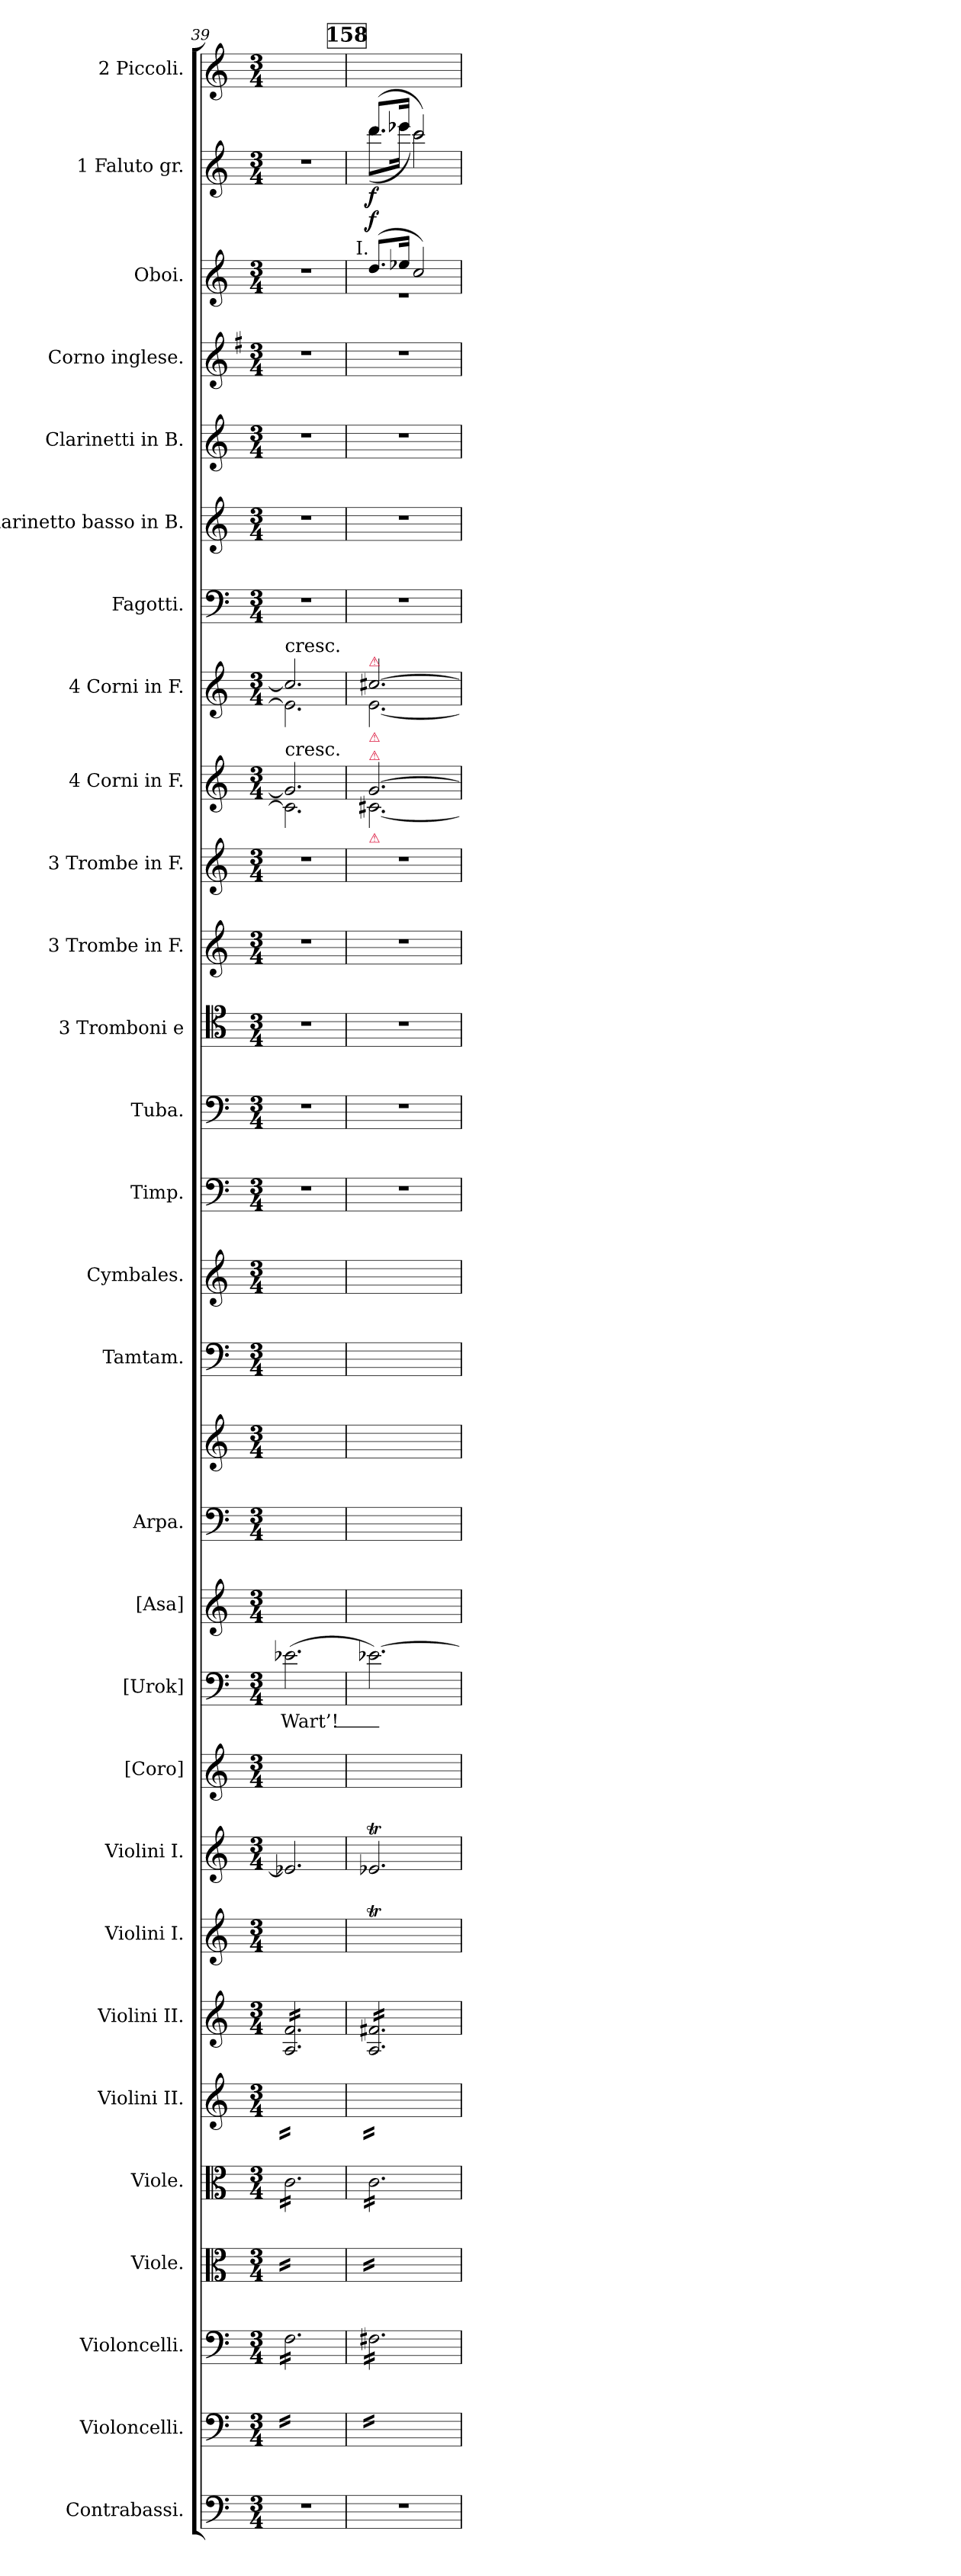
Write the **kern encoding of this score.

**kern	**kern	**kern	**kern	**kern	**kern	**kern	**kern	**kern	**kern	**kern	**text	**kern	**kern	**kern	**kern	**kern	**kern	**kern	**kern	**kern	**kern	**kern	**kern	**kern	**kern	**kern	**kern	**kern	**dynam	**kern	**dynam	**kern
*part29	*part28	*part27	*part26	*part25	*part24	*part23	*part22	*part21	*part20	*part19	*part19	*part18	*part17	*part17	*part16	*part15	*part14	*part13	*part12	*part11	*part10	*part9	*part8	*part7	*part6	*part5	*part4	*part3	*part3	*part2	*part2	*part1
*staff30	*staff29	*staff28	*staff27	*staff26	*staff25	*staff24	*staff23	*staff22	*staff21	*staff20	*staff20	*staff19	*staff18	*staff17	*staff16	*staff15	*staff14	*staff13	*staff12	*staff11	*staff10	*staff9	*staff8	*staff7	*staff6	*staff5	*staff4	*staff3	*staff3	*staff2	*staff2	*staff1
*I"Contrabassi.	*I"Violoncelli.	*I"Violoncelli.	*I"Viole.	*I"Viole.	*I"Violini II.	*I"Violini II.	*I"Violini I.	*I"Violini I.	*I"[Coro]	*I"[Urok]	*	*I"[Asa]	*I"Arpa.	*	*I"Tamtam.	*I"Cymbales.	*I"Timp.	*I"Tuba.	*I"3 Tromboni e	*I"3 Trombe in F.	*I"3 Trombe in F.	*I"4 Corni in F.	*I"4 Corni in F.	*I"Fagotti.	*I"Clarinetto basso in B.	*I"Clarinetti in B.	*I"Corno inglese.	*I"Oboi.	*	*I"1 Faluto gr.	*	*I"2 Piccoli.
*I'C.-B.	*I'Vcll.	*I'Vcll.	*	*	*I'II.	*I'II.	*	*	*	*I'Urok.	*	*I'Asa.	*	*	*I'Tamtam	*I'Cymb.	*I'Timp	*	*I'1.2. Tromb.	*	*I'1.2. Trb. F.	*I'Corni F.	*I'Corni F.	*I'Fag.	*	*I'Cl.B.	*I'Corno ingl.	*I'Ob.	*	*	*	*I'Picc.
*clefF4	*clefF4	*clefF4	*clefC3	*clefC3	*clefG2	*clefG2	*clefG2	*clefG2	*clefG2	*clefF4	*	*clefG2	*clefF4	*clefG2	*clefF4	*clefG2	*clefF4	*clefF4	*clefC4	*clefG2	*clefG2	*clefG2	*clefG2	*clefF4	*clefG2	*clefG2	*clefG2	*clefG2	*	*clefG2	*	*clefG2
*	*	*	*	*	*	*	*	*	*	*	*	*	*	*	*	*	*	*	*	*ITrd-3c-5	*ITrd-3c-5	*ITrd4c7	*ITrd4c7	*	*ITrd1c2	*ITrd1c2	*ITrd4c7	*	*	*	*	*
*k[]	*k[]	*k[]	*k[]	*k[]	*k[]	*k[]	*k[]	*k[]	*k[]	*k[]	*	*k[]	*k[]	*k[]	*k[]	*k[]	*k[]	*k[]	*k[]	*k[b-]	*k[b-]	*k[b-]	*k[b-]	*k[]	*k[b-e-]	*k[b-e-]	*k[]	*k[]	*	*k[]	*	*k[]
*M3/4	*M3/4	*M3/4	*M3/4	*M3/4	*M3/4	*M3/4	*M3/4	*M3/4	*M3/4	*M3/4	*	*M3/4	*M3/4	*M3/4	*M3/4	*M3/4	*M3/4	*M3/4	*M3/4	*M3/4	*M3/4	*M3/4	*M3/4	*M3/4	*M3/4	*M3/4	*M3/4	*M3/4	*	*M3/4	*	*M3/4
=39	=39	=39	=39	=39	=39	=39	=39	=39	=39	=39	=39	=39	=39	=39	=39	=39	=39	=39	=39	=39	=39	=39	=39	=39	=39	=39	=39	=39	=39	=39	=39	=39
*	*	*	*	*	*	*	*	*	*	*	*	*	*	*	*	*	*	*	*	*	*	*^	*^	*	*	*	*	*	*	*	*	*
!	!	!	!	!	!	!	!	!	!	!	!	!	!	!	!	!	!	!	!	!	!	!	!	!LO:TX:t=cresc.	!	!	!	!	!	!	!	!	!	!
!	!	!	!	!	!	!	!	!	!	!	!	!	!	!	!	!	!	!	!	!	!	!LO:TX:t=cresc.	!	!	!	!	!	!	!	!	!	!	!	!
!	!	!	!	!	!	!LO:TX:b:t=sempre cresc.	!	!	!	!	!	!	!	!	!	!	!	!	!	!	!	!	!	!	!	!	!	!	!	!	!	!	!	!
!	!	!	!	!	!LO:TX:b:t=sempre cresc.	!	!	!	!	!	!	!	!	!	!	!	!	!	!	!	!	!	!	!	!	!	!	!	!	!	!	!	!	!
!	!	!	!	!LO:TX:b:t=sempre cresc.	!	!	!	!	!	!	!	!	!	!	!	!	!	!	!	!	!	!	!	!	!	!	!	!	!	!	!	!	!	!
!	!	!	!LO:TX:b:t=sempre cresc.	!	!	!	!	!	!	!	!	!	!	!	!	!	!	!	!	!	!	!	!	!	!	!	!	!	!	!	!	!	!	!
!	!	!LO:TX:b:t=sempre cresc.	!	!	!	!	!	!	!	!	!	!	!	!	!	!	!	!	!	!	!	!	!	!	!	!	!	!	!	!	!	!	!	!
!	!LO:TX:b:t=sempre cresc.	!	!	!	!	!	!	!	!	!	!	!	!	!	!	!	!	!	!	!	!	!	!	!	!	!	!	!	!	!	!	!	!	!
*	*tremolo	*	*	*	*	*	*	*	*	*	*	*	*	*	*	*	*	*	*	*	*	*	*	*	*	*	*	*	*	*	*	*	*	*
*	*	*tremolo	*	*	*	*	*	*	*	*	*	*	*	*	*	*	*	*	*	*	*	*	*	*	*	*	*	*	*	*	*	*	*	*
*	*	*	*tremolo	*	*	*	*	*	*	*	*	*	*	*	*	*	*	*	*	*	*	*	*	*	*	*	*	*	*	*	*	*	*	*
*	*	*	*	*tremolo	*	*	*	*	*	*	*	*	*	*	*	*	*	*	*	*	*	*	*	*	*	*	*	*	*	*	*	*	*	*
*	*	*	*	*	*tremolo	*	*	*	*	*	*	*	*	*	*	*	*	*	*	*	*	*	*	*	*	*	*	*	*	*	*	*	*	*
*	*	*	*	*	*	*tremolo	*	*	*	*	*	*	*	*	*	*	*	*	*	*	*	*	*	*	*	*	*	*	*	*	*	*	*	*
2.r	16F\yyLL	16F\LL	16c\yyLL	16c\LL	16Ayy/ 16fyy/LL	16A/ 16f/LL	2.e-X/yy]	2.e-X/]	2.ryy	[2.e-X\	Wart’!_	2.ryy	2.ryy	2.ryy	2.ryy	2.ryy	2.r	2.r	2.r	2.r	2.r	2.c/]	2.F\]	2.f/]	2.A\]	2.r	2.r	2.r	2.r	2.r	.	2.r	.	2.ryy
.	16F\yy	16F\	16c\yy	16c\	16Ayy/ 16fyy/	16A/ 16f/	.	.	.	.	.	.	.	.	.	.	.	.	.	.	.	.	.	.	.	.	.	.	.	.	.	.	.	.
.	16F\yy	16F\	16c\yy	16c\	16Ayy/ 16fyy/	16A/ 16f/	.	.	.	.	.	.	.	.	.	.	.	.	.	.	.	.	.	.	.	.	.	.	.	.	.	.	.	.
.	16F\yy	16F\	16c\yy	16c\	16Ayy/ 16fyy/	16A/ 16f/	.	.	.	.	.	.	.	.	.	.	.	.	.	.	.	.	.	.	.	.	.	.	.	.	.	.	.	.
.	16F\yy	16F\	16c\yy	16c\	16Ayy/ 16fyy/	16A/ 16f/	.	.	.	.	.	.	.	.	.	.	.	.	.	.	.	.	.	.	.	.	.	.	.	.	.	.	.	.
.	16F\yy	16F\	16c\yy	16c\	16Ayy/ 16fyy/	16A/ 16f/	.	.	.	.	.	.	.	.	.	.	.	.	.	.	.	.	.	.	.	.	.	.	.	.	.	.	.	.
.	16F\yy	16F\	16c\yy	16c\	16Ayy/ 16fyy/	16A/ 16f/	.	.	.	.	.	.	.	.	.	.	.	.	.	.	.	.	.	.	.	.	.	.	.	.	.	.	.	.
.	16F\yy	16F\	16c\yy	16c\	16Ayy/ 16fyy/	16A/ 16f/	.	.	.	.	.	.	.	.	.	.	.	.	.	.	.	.	.	.	.	.	.	.	.	.	.	.	.	.
.	16F\yy	16F\	16c\yy	16c\	16Ayy/ 16fyy/	16A/ 16f/	.	.	.	.	.	.	.	.	.	.	.	.	.	.	.	.	.	.	.	.	.	.	.	.	.	.	.	.
.	16F\yy	16F\	16c\yy	16c\	16Ayy/ 16fyy/	16A/ 16f/	.	.	.	.	.	.	.	.	.	.	.	.	.	.	.	.	.	.	.	.	.	.	.	.	.	.	.	.
.	16F\yy	16F\	16c\yy	16c\	16Ayy/ 16fyy/	16A/ 16f/	.	.	.	.	.	.	.	.	.	.	.	.	.	.	.	.	.	.	.	.	.	.	.	.	.	.	.	.
.	16F\yyJJ	16F\JJ	16c\yyJJ	16c\JJ	16Ayy/ 16fyy/JJ	16A/ 16f/JJ	.	.	.	.	.	.	.	.	.	.	.	.	.	.	.	.	.	.	.	.	.	.	.	.	.	.	.	.
!!LO:REH:place=s1:t=158
=40	=40	=40	=40	=40	=40	=40	=40	=40	=40	=40	=40	=40	=40	=40	=40	=40	=40	=40	=40	=40	=40	=40	=40	=40	=40	=40	=40	=40	=40	=40	=40	=40	=40	=40
*	*	*	*	*	*	*	*	*	*	*	*	*	*	*	*	*	*	*	*	*	*	*	*	*	*	*	*	*	*	*^	*	*^	*	*
!	!	!	!	!	!	!	!	!	!	!	!	!	!	!	!	!	!	!	!	!	!	!	!	!	!	!	!	!	!	!LO:TX:a:rj:t=I.	!	!	!	!	!	!
!	!	!	!	!	!	!	!	!	!	!	!	!	!	!	!	!	!	!	!	!	!	!	!	!LO:TX:a:color=crimson:t=⚠	!	!	!	!	!	!	!	!	!	!	!	!
!	!	!	!	!	!	!	!	!	!	!	!	!	!	!	!	!	!	!	!	!	!	!	!	!LO:TX:b:color=crimson:t=⚠	!	!	!	!	!	!	!	!	!	!	!	!
!	!	!	!	!	!	!	!	!	!	!	!	!	!	!	!	!	!	!	!	!	!	!LO:TX:a:color=crimson:t=⚠	!	!	!	!	!	!	!	!	!	!	!	!	!	!
!	!	!	!	!	!	!	!	!	!	!	!	!	!	!	!	!	!	!	!	!	!	!LO:TX:b:color=crimson:t=⚠	!	!	!	!	!	!	!	!	!	!	!	!	!	!
!	!	!	!	!	!	!	!	!	!	!	!	!	!	!	!	!	!	!	!	!	!	!	!	!	!	!	!	!	!	!	!	!LO:DY:a	!	!	!	!
2.r	16F#X\yyLL	16F#X\LL	16c\yyLL	16c\LL	16Ayy/ 16f#Xyy/LL	16A/ 16f#X/LL	2.e-XT/yy	2.e-XT/	2.ryy	2.e-X\_	.	2.ryy	2.ryy	2.ryy	2.ryy	2.ryy	2.r	2.r	2.r	2.r	2.r	[2.c/	[2.F#X\	[2.f#X/	[2.A\	2.r	2.r	2.r	2.r	(8.dd/L	2.re	f	(8.ddd/L	(8.ddd\L	f	2.ryy
.	16F#X\yy	16F#X\	16c\yy	16c\	16Ayy/ 16f#Xyy/	16A/ 16f#X/	.	.	.	.	.	.	.	.	.	.	.	.	.	.	.	.	.	.	.	.	.	.	.	.	.	.	.	.	.	.
.	16F#X\yy	16F#X\	16c\yy	16c\	16Ayy/ 16f#Xyy/	16A/ 16f#X/	.	.	.	.	.	.	.	.	.	.	.	.	.	.	.	.	.	.	.	.	.	.	.	.	.	.	.	.	.	.
.	16F#X\yy	16F#X\	16c\yy	16c\	16Ayy/ 16f#Xyy/	16A/ 16f#X/	.	.	.	.	.	.	.	.	.	.	.	.	.	.	.	.	.	.	.	.	.	.	.	16ee-X/Jk	.	.	16eee-X/Jk	16eee-X\Jk	.	.
.	16F#X\yy	16F#X\	16c\yy	16c\	16Ayy/ 16f#Xyy/	16A/ 16f#X/	.	.	.	.	.	.	.	.	.	.	.	.	.	.	.	.	.	.	.	.	.	.	.	2cc/)	.	.	2ccc/)	2ccc\)	.	.
.	16F#X\yy	16F#X\	16c\yy	16c\	16Ayy/ 16f#Xyy/	16A/ 16f#X/	.	.	.	.	.	.	.	.	.	.	.	.	.	.	.	.	.	.	.	.	.	.	.	.	.	.	.	.	.	.
.	16F#X\yy	16F#X\	16c\yy	16c\	16Ayy/ 16f#Xyy/	16A/ 16f#X/	.	.	.	.	.	.	.	.	.	.	.	.	.	.	.	.	.	.	.	.	.	.	.	.	.	.	.	.	.	.
.	16F#X\yy	16F#X\	16c\yy	16c\	16Ayy/ 16f#Xyy/	16A/ 16f#X/	.	.	.	.	.	.	.	.	.	.	.	.	.	.	.	.	.	.	.	.	.	.	.	.	.	.	.	.	.	.
.	16F#X\yy	16F#X\	16c\yy	16c\	16Ayy/ 16f#Xyy/	16A/ 16f#X/	.	.	.	.	.	.	.	.	.	.	.	.	.	.	.	.	.	.	.	.	.	.	.	.	.	.	.	.	.	.
.	16F#X\yy	16F#X\	16c\yy	16c\	16Ayy/ 16f#Xyy/	16A/ 16f#X/	.	.	.	.	.	.	.	.	.	.	.	.	.	.	.	.	.	.	.	.	.	.	.	.	.	.	.	.	.	.
.	16F#X\yy	16F#X\	16c\yy	16c\	16Ayy/ 16f#Xyy/	16A/ 16f#X/	.	.	.	.	.	.	.	.	.	.	.	.	.	.	.	.	.	.	.	.	.	.	.	.	.	.	.	.	.	.
.	16F#X\yyJJ	16F#X\JJ	16c\yyJJ	16c\JJ	16Ayy/ 16f#Xyy/JJ	16A/ 16f#X/JJ	.	.	.	.	.	.	.	.	.	.	.	.	.	.	.	.	.	.	.	.	.	.	.	.	.	.	.	.	.	.
*	*	*	*	*	*	*Xtremolo	*	*	*	*	*	*	*	*	*	*	*	*	*	*	*	*	*	*	*	*	*	*	*	*	*	*	*	*	*	*
*	*	*	*	*	*Xtremolo	*	*	*	*	*	*	*	*	*	*	*	*	*	*	*	*	*	*	*	*	*	*	*	*	*	*	*	*	*	*	*
*	*	*	*	*Xtremolo	*	*	*	*	*	*	*	*	*	*	*	*	*	*	*	*	*	*	*	*	*	*	*	*	*	*	*	*	*	*	*	*
*	*	*	*Xtremolo	*	*	*	*	*	*	*	*	*	*	*	*	*	*	*	*	*	*	*	*	*	*	*	*	*	*	*	*	*	*	*	*	*
*	*	*Xtremolo	*	*	*	*	*	*	*	*	*	*	*	*	*	*	*	*	*	*	*	*	*	*	*	*	*	*	*	*	*	*	*	*	*	*
*	*Xtremolo	*	*	*	*	*	*	*	*	*	*	*	*	*	*	*	*	*	*	*	*	*	*	*	*	*	*	*	*	*	*	*	*	*	*	*
*	*	*	*	*	*	*	*	*	*	*	*	*	*	*	*	*	*	*	*	*	*	*v	*v	*	*	*	*	*	*	*v	*v	*	*v	*v	*	*
*	*	*	*	*	*	*	*	*	*	*	*	*	*	*	*	*	*	*	*	*	*	*	*v	*v	*	*	*	*	*	*	*	*	*
=	=	=	=	=	=	=	=	=	=	=	=	=	=	=	=	=	=	=	=	=	=	=	=	=	=	=	=	=	=	=	=	=
*-	*-	*-	*-	*-	*-	*-	*-	*-	*-	*-	*-	*-	*-	*-	*-	*-	*-	*-	*-	*-	*-	*-	*-	*-	*-	*-	*-	*-	*-	*-	*-	*-
